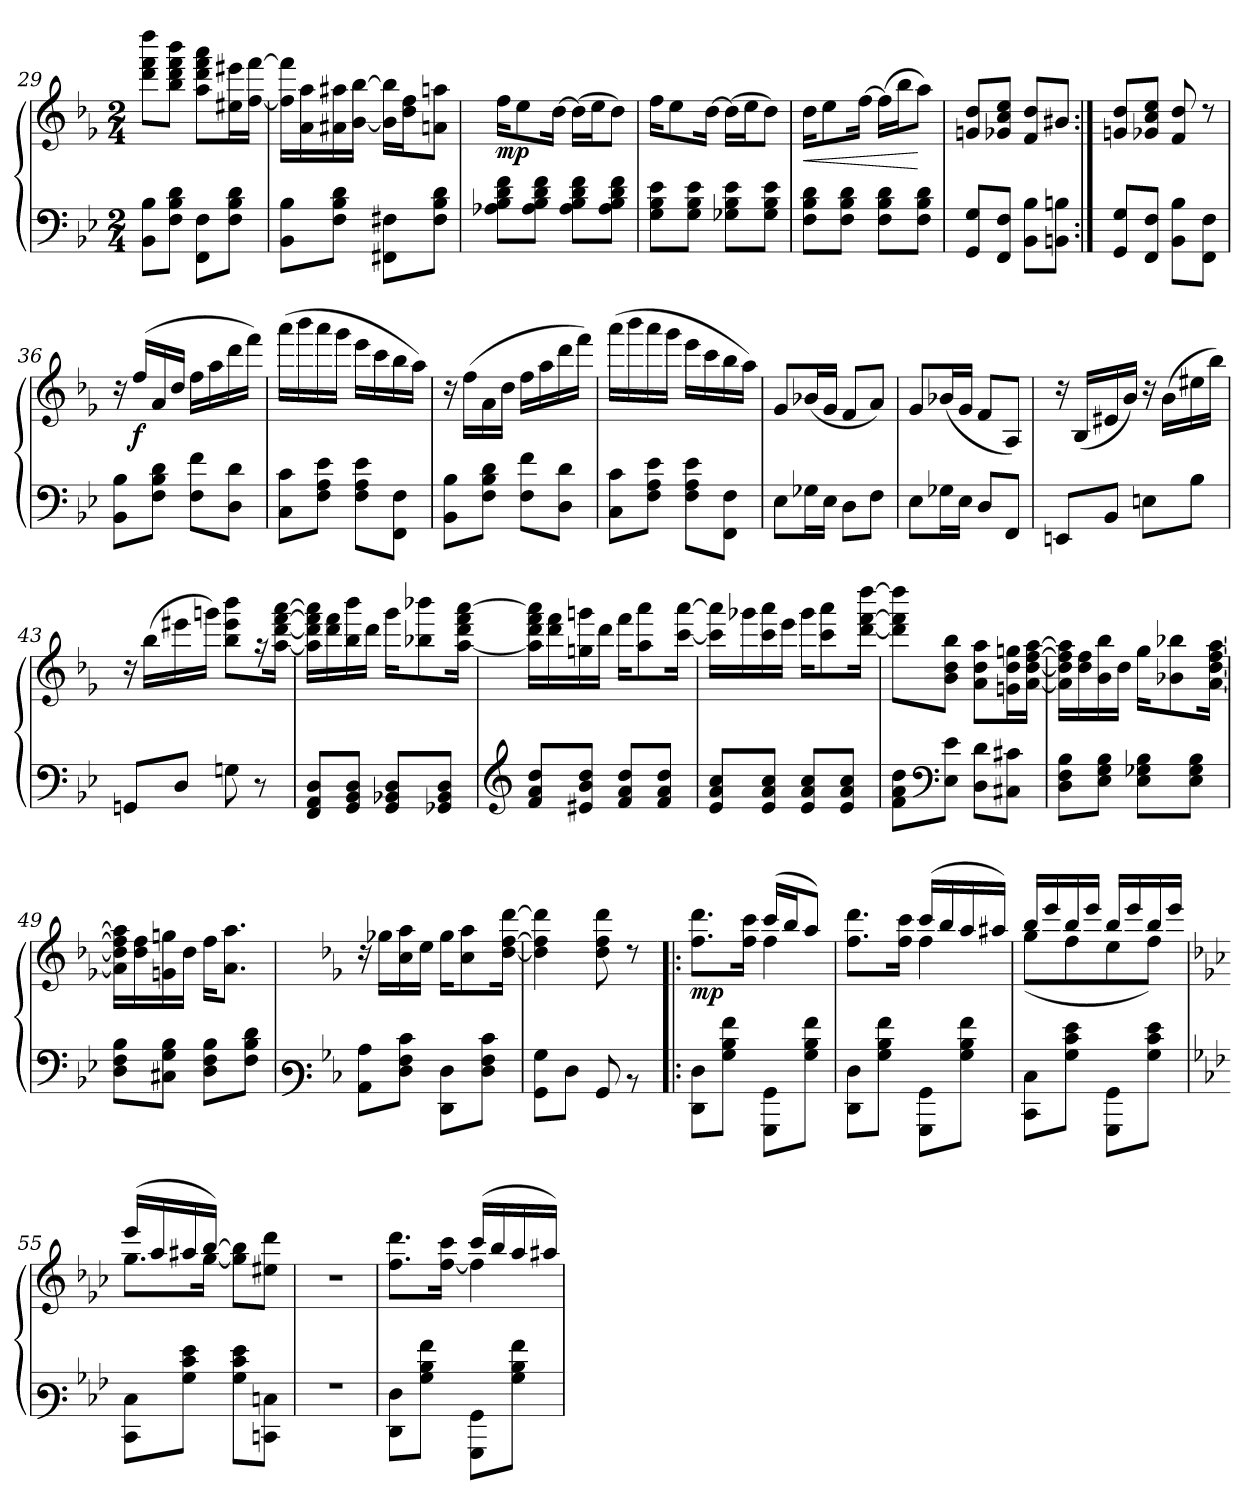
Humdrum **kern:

**kern	**kern	**dynam
*part1	*part1	*part1
*staff2	*staff1	*staff1/2
*clefF4	*clefG3	*
*k[b-e-]	*k[b-e-]	*
*M2/4	*M2/4	*
=29	=29	=29
8BB-\ 8B-\L	8bb-\ 8ddd\ 8bbb-\L	.
8F\ 8B-\ 8d\J	8gg\ 8bb-\ 8ddd\ 8ggg\J	.
8FF\ 8F\L	8ff\ 8bb-\ 8ddd\ 8fff\L	.
8F\ 8B-\ 8d\J	16cc#X\ 16ccc#X\L	.
.	[<16dd\ [>16ddd\JJ	.
!!LO:LB:g=z
=30	=30	=30
8BB-\ 8B-\L	16dd\] 16ddd\]LL	.
.	16f\ 16ff\	.
8F\ 8B-\ 8d\J	16f#X\ 16ff#X\	.
.	[<16g\ [>16gg\JJ	.
8FF#\ 8F#\L	16g\] 16gg\]LL	.
.	16b-\ 16dd\J	.
8F#\ 8B-\ 8d\J	8fn\ 8ffn\J	.
=31	=31	=31
!	!	!LO:DY:b
8A-X\ 8B-\ 8d\ 8f\L	16dd\KL	mp
.	8cc\	.
8A-\ 8B-\ 8d\ 8f\J	.	.
.	[>16b-\Jk	.
8A-\ 8B-\ 8d\ 8f\L	(>16b-\LL]	.
.	16cc\J	.
8A-\ 8B-\ 8d\ 8f\J	8b-\J)	.
=32	=32	=32
8G\ 8B-\ 8e-\L	16dd\KL	.
.	8cc\	.
8G\ 8B-\ 8e-\J	.	.
.	[>16b-\Jk	.
8G-X\ 8B-\ 8e-\L	(>16b-\LL]	.
.	16cc\J	.
8G-\ 8B-\ 8e-\J	8b-\J)	.
=33	=33	=33
!	!	!LO:HP:b
8F\ 8B-\ 8d\L	16b-\KL	<
.	8cc\	.
8F\ 8B-\ 8d\J	.	.
.	[>16dd\Jk	.
8F\ 8B-\ 8d\L	(>16dd\LL]	.
.	16gg\J	.
8F\ 8B-\ 8d\J	8ff\J)	[
=34	=34	=34
8GG/ 8G/L	8en/ 8b-/L	.
8FF/ 8F/J	8e-X/ 8a/ 8cc/J	.
8BB-\ 8B-\L	8d/ 8b-/L	.
8BBn\ 8Bn\J	8g#X/J	.
!!LO:LB:g=z
=35:|!	=35:|!	=35:|!
8GG/ 8G/L	8en/ 8b-/L	.
8FF/ 8F/J	8e-X/ 8a/ 8cc/J	.
8BB-\ 8B-\L	8d/ 8b-/	.
8FF\ 8F\J	8rb	.
=36	=36	=36
8BB-\ 8B-\L	16ra	.
!	!	!LO:DY:b
.	(>16dd/LL	f
8F\ 8B-\ 8d\J	16f/	.
.	16b-/JJ	.
8F\ 8f\L	16dd\LL	.
.	16ff\	.
8D\ 8d\J	16bb-\	.
.	16ddd\JJ)	.
=37	=37	=37
8C\ 8c\L	(>16fff\LL	.
.	16ggg\	.
8F\ 8A\ 8e-\J	16fff\	.
.	16eee-\JJ	.
8F\ 8A\ 8e-\L	16ccc\LL	.
.	16aa\	.
8FF\ 8F\J	16gg\	.
.	16ff\JJ)	.
=38	=38	=38
8BB-\ 8B-\L	16ra	.
.	(>16dd\LL	.
8F\ 8B-\ 8d\J	16f\	.
.	16b-\JJ	.
8F\ 8f\L	16dd\LL	.
.	16ff\	.
8D\ 8d\J	16bb-\	.
.	16ddd\JJ)	.
=39	=39	=39
8C\ 8c\L	(>16fff\LL	.
.	16ggg\	.
8F\ 8A\ 8e-\J	16fff\	.
.	16eee-\JJ	.
8F\ 8A\ 8e-\L	16ccc\LL	.
.	16aa\	.
8FF\ 8F\J	16gg\	.
.	16ff\JJ)	.
!!LO:LB:g=z
=40	=40	=40
8E-\L	8e-/L	.
16G-X\L	(<16g-X/L	.
16E-\JJ	16e-/JJ	.
8D\L	8d/L	.
8F\J	8f/J)	.
=41	=41	=41
8E-\L	8e-/L	.
16G-X\L	(<16g-X/L	.
16E-\JJ	16e-/JJ	.
8D/L	8d/L	.
8FF/J	8F/J)	.
=42	=42	=42
8EEn/L	16ra	.
.	(<16G/LL	.
8BB-/J	16c#X/	.
.	16g/JJ)	.
8En\L	16ra	.
.	(>16g\LL	.
8B-\J	16cc#X\	.
.	16gg\JJ)	.
=43	=43	=43
8GGn/L	16ra	.
.	(>16gg\LL	.
8D/J	16ccc#X\	.
.	16eeen\JJ)	.
8Gn\	8gg\ 8ccc#\ 8ggg\L	.
8r	16ree	.
.	[<16ff\ [>16bb-\ [>16ddd\ [>16fff\Jk	.
=44	=44	=44
8FF/ 8AA/ 8D/L	16ff\] 16bb-\] 16ddd\] 16fff\]LL	.
.	16bb-\ 16ddd\	.
8GG/ 8BB-/ 8D/J	16gg\ 16ggg\	.
.	16bb-\JJ	.
8GG/ 8BB-X/ 8D/L	16eee-\KL	.
.	8gg-X\ 8ggg-X\	.
8GG-/ 8BB-/ 8D/J	.	.
.	[<16ff\ 16bb-\ 16ddd\ [>16fff\Jk	.
!!LO:LB:g=z
=45	=45	=45
*clefG3	*	*
8d/ 8f/ 8b-/L	(>(>16ff\] 16bb-\ 16ddd\ 16fff\]LL	.
.	16bb-\ 16ddd\	.
8c#X/ 8g/ 8b-/J	16een\ 16eeen\	.
.	16bb-\JJ	.
8d/ 8f/ 8b-/L	16ddd\KL	.
.	8ff\ 8fff\	.
8d/ 8f/ 8b-/J	.	.
.	[<16aa\ [>16fff\Jk	.
=46	=46	=46
8c/ 8f/ 8a/L	16aa\] 16fff\]LL	.
.	16eee-X\	.
8c/ 8f/ 8a/J	16aa\ 16fff\	.
.	16ccc\JJ	.
8c/ 8f/ 8a/L	16eee-\KL	.
.	8aa\ 8fff\	.
8c/ 8f/ 8a/J	.	.
.	[<16bb-\ [>16ddd\ [>16bbb-\Jk	.
=47	=47	=47
8d\ 8f\ 8b-\L	8bb-\] 8ddd\] 8bbb-\]L	.
*clefF4	*	*
8E-\ 8e-\J	8g\ 8b-\ 8gg\J	.
8D\ 8d\L	8f\ 8b-\ 8ff\L	.
8C#X\ 8c#X\J	16en\ 16b-\ 16een\L	.
.	[<16f\ [<16b-\ [>16dd\ [>16ff\JJ	.
=48	=48	=48
8D\ 8F\ 8B-\L	16f\] 16b-\] 16dd\] 16ff\]LL	.
.	16b-\ 16dd\	.
8E-\ 8G\ 8B-\J	16g\ 16gg\	.
.	16b-\JJ	.
8E-\ 8G-X\ 8B-\L	16ee-\KL	.
.	8g-X\ 8gg-X\	.
8E-\ 8G-\ 8B-\J	.	.
.	[<16f\ [<16b-\ [>16dd\ [>16ff\Jk	.
=49	=49	=49
8D\ 8F\ 8B-\L	16f\] 16b-\] 16dd\] 16ff\]LL	.
.	16b-\ 16dd\	.
8C#X\ 8G\ 8B-\J	16en\ 16een\	.
.	16b-\JJ	.
8D\ 8F\ 8B-\L	16dd\KL	.
.	8.f\ 8.ff\J	.
8F\ 8B-\ 8d\J	.	.
!!LO:PB:g=z
=50	=50	=50
*clefF3	*	*
*k[b-e-]	*k[b-e-]	*
8C\ 8c\L	16ra	.
.	16ee-X\LL	.
8F\ 8A\ 8e-\J	16a\ 16ff\	.
.	16cc\JJ	.
8FF\ 8F\L	16ee-\KL	.
.	8a\ 8ff\	.
8F\ 8A\ 8e-\J	.	.
.	[<16b-\ [>16dd\ [>16bb-\Jk	.
=51	=51	=51
8BB-\ 8B-\L	4b-\] 4dd\] 4bb-\]	.
8F\J	.	.
8BB-/	8b-\ 8dd\ 8bb-\	.
8rD	8rb	.
=52!|:	=52!|:	=52!|:
*	*^	*
!	!	!	!LO:DY:b
8FF\ 8F\L	4ryy	8.dd\ 8.bb-\L	mp
8B-\ 8d\ 8a\J	.	.	.
.	.	16dd\ 16aa\Jk	.
8BBB-\ 8BB-\L	(>16aa/LL	4dd\	.
.	16gg/J	.	.
8B-\ 8d\ 8a\J	8ff/J)	.	.
=53	=53	=53	=53
8FF\ 8F\L	4ryy	8.dd\ 8.bb-\L	.
8B-\ 8d\ 8a\J	.	.	.
.	.	16dd\ 16aa\Jk	.
8BBB-\ 8BB-\L	(>16aa/LL	4dd\	.
.	16gg/	.	.
8B-\ 8d\ 8a\J	16ff/	.	.
.	16ff#X/JJ)	.	.
=54	=54	=54	=54
8EE-\ 8E-\L	16gg/LL	(<8ee-\L	.
.	16ccc/	.	.
8B-\ 8e-\ 8g\J	16gg/	8dd\	.
.	16ccc/JJ	.	.
8BBB-\ 8BB-\L	16gg/LL	8cc\	.
.	16ccc/	.	.
8B-\ 8e-\ 8g\J	16gg/	8dd\J)	.
.	16ccc/JJ	.	.
!!LO:LB:g=z	!!
=55	=55	=55	=55
*k[b-e-a-]	*k[b-e-a-]	*	*
8EE-\ 8E-\L	(>16ccc/LL	8.ee-\L	.
.	16ff/	.	.
8B-\ 8e-\ 8g\J	16ff#X/	.	.
.	[>16gg/JJ)	[<16ee-\Jk	.
8B-\ 8e-\ 8g\L	8ee-\] 8gg\]L	4ryy	.
8EEn\ 8En\J	8cc#X\ 8bb-\J	.	.
*	*v	*v	*
=56	=56	=56
2r	2r	.
=57	=57	=57
*	*^	*
8FF\ 8F\L	4ryy	8.dd\ 8.bb-\L	.
8B-\ 8d\ 8a-\J	.	.	.
.	.	[<16dd\ 16aa-\Jk	.
8BBB-\ 8BB-\L	(>16aa-/LL	4dd\]	.
.	16gg/	.	.
8B-\ 8d\ 8a-\J	16ff/	.	.
.	16ff#X/JJ)	.	.
*	*v	*v	*
=	=	=
*-	*-	*-
